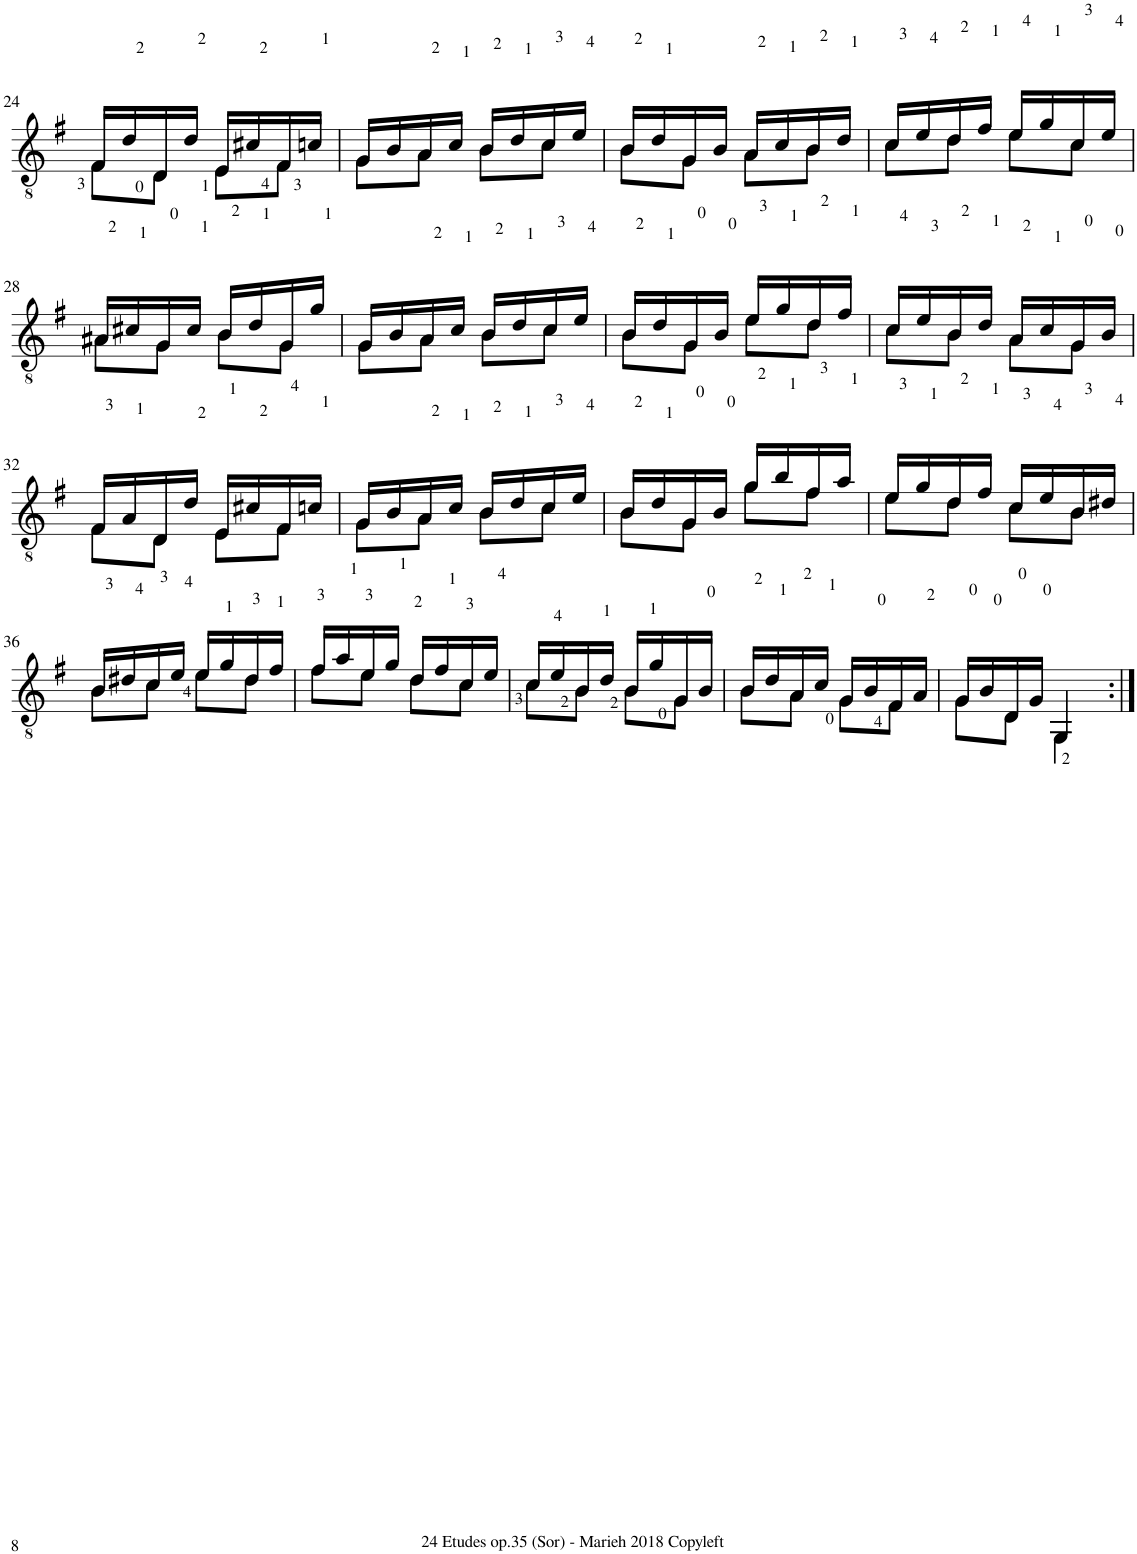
**kern
*part1
*staff1
*I"Guitare classique
!!LO:PB:g=z
*clefGv2
*k[f#]
*M2/4
=24
*^
16F#/LL	8F#\L
16d/	.
16D/	8D\J
16d/JJ	.
16E/LL	8E\L
16c#X/	.
16F#/	8F#\J
16cn/JJ	.
=25	=25
16G/LL	8G\L
16B/	.
16A/	8A\J
16c/JJ	.
16B/LL	8B\L
16d/	.
16c/	8c\J
16e/JJ	.
=26	=26
16B/LL	8B\L
16d/	.
16G/	8G\J
16B/JJ	.
16A/LL	8A\L
16c/	.
16B/	8B\J
16d/JJ	.
=27	=27
16c/LL	8c\L
16e/	.
16d/	8d\J
16f#/JJ	.
16e/LL	8e\L
16g/	.
16c/	8c\J
16e/JJ	.
!!LO:LB:g=z	!!
=28	=28
16A#X/LL	8A#\L
16c#X/	.
16G/	8G\J
16c#/JJ	.
16B/LL	8B\L
16d/	.
16G/	8G\J
16g/JJ	.
=29	=29
16G/LL	8G\L
16B/	.
16A/	8A\J
16c/JJ	.
16B/LL	8B\L
16d/	.
16c/	8c\J
16e/JJ	.
=30	=30
16B/LL	8B\L
16d/	.
16G/	8G\J
16B/JJ	.
16e/LL	8e\L
16g/	.
16d/	8d\J
16f#/JJ	.
=31	=31
16c/LL	8c\L
16e/	.
16B/	8B\J
16d/JJ	.
16A/LL	8A\L
16c/	.
16G/	8G\J
16B/JJ	.
!!LO:LB:g=z	!!
=32	=32
16F#/LL	8F#\L
16A/	.
16D/	8D\J
16d/JJ	.
16E/LL	8E\L
16c#X/	.
16F#/	8F#\J
16cn/JJ	.
=33	=33
16G/LL	8G\L
16B/	.
16A/	8A\J
16c/JJ	.
16B/LL	8B\L
16d/	.
16c/	8c\J
16e/JJ	.
=34	=34
16B/LL	8B\L
16d/	.
16G/	8G\J
16B/JJ	.
16g/LL	8g\L
16b/	.
16f#/	8f#\J
16a/JJ	.
=35	=35
16e/LL	8e\L
16g/	.
16d/	8d\J
16f#/JJ	.
16c/LL	8c\L
16e/	.
16B/	8B\J
16d#X/JJ	.
!!LO:LB:g=z	!!
=36	=36
16B/LL	8B\L
16d#X/	.
16c/	8c\J
16e/JJ	.
16e/LL	8e\L
16g/	.
16d#/	8d#\J
16f#/JJ	.
=37	=37
16f#/LL	8f#\L
16a/	.
16e/	8e\J
16g/JJ	.
16d/LL	8d\L
16f#/	.
16c/	8c\J
16e/JJ	.
=38	=38
16c/LL	8c\L
16e/	.
16B/	8B\J
16d/JJ	.
16B/LL	8B\L
16g/	.
16G/	8G\J
16B/JJ	.
=39	=39
16B/LL	8B\L
16d/	.
16A/	8A\J
16c/JJ	.
16G/LL	8G\L
16B/	.
16F#/	8F#\J
16A/JJ	.
=40	=40
16G/LL	8G\L
16B/	.
16D/	8D\J
16G/JJ	.
4GG/	4GG\
*v	*v
=:|!
*-
